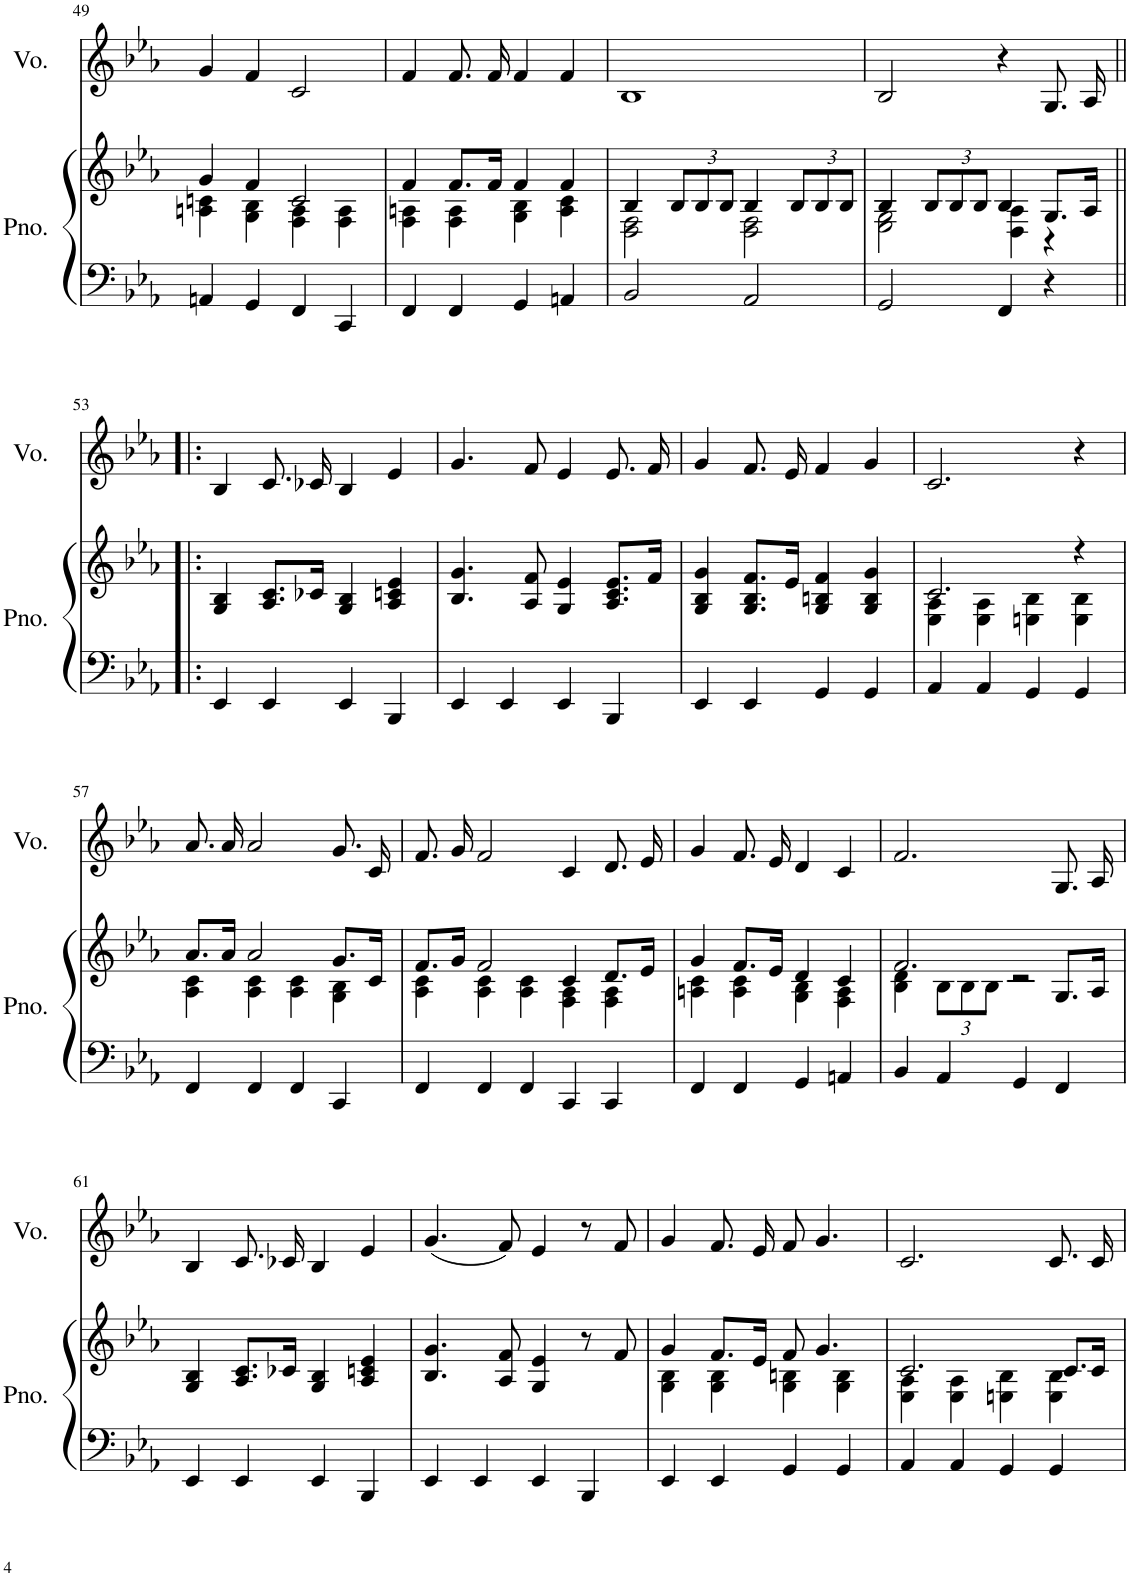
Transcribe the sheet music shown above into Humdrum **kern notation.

**kern	**kern	**kern
*part2	*part2	*part1
*staff3	*staff2	*staff1
*I"Piano	*	*I"Voice
*I'Pno.	*	*I'Vo.
!!LO:PB:g=z
*clefF4	*clefG2	*clefG2
*k[b-e-a-]	*k[b-e-a-]	*k[b-e-a-]
*M4/4	*M4/4	*M4/4
=49	=49	=49
*	*^	*
4AAn/	4g/	4An\ 4cn\	4g/
4GG/	4f/	4G\ 4B-\	4f/
4FF/	2c/	4F\ 4A\	2c/
4CC/	.	4F\ 4A\	.
=50	=50	=50	=50
4FF/	4f/	4F\ 4An\	4f/
4FF/	8.f/L	4F\ 4A\	8.f/L
.	16f/Jk	.	16f/Jk
4GG/	4f/	4G\ 4B-\	4f/
4AAn/	4f/	4A\ 4c\	4f/
=51	=51	=51	=51
2BB-/	4B-/	2D\ 2F\	1B-
*	*Xbrackettup	*	*
.	12B-/L	.	.
.	12B-/	.	.
.	12B-/J	.	.
2AA-/	4B-/	2D\ 2F\	.
.	12B-/L	.	.
.	12B-/	.	.
.	12B-/J	.	.
=52	=52	=52	=52
2GG/	4B-/	2E-\ 2G\	2B-/
.	12B-/L	.	.
.	12B-/	.	.
.	12B-/J	.	.
4FF/	4B-/	4D\ 4A-\	4r
4r	8.G/L	4r	8.G/L
.	16A-/Jk	.	16A-/Jk
*	*v	*v	*
!!LO:LB:g=z
=53!|:	=53!|:	=53!|:
4EE-/	4G/ 4B-/	4B-/
4EE-/	8.A-/ 8.c/L	8.c/L
.	16c-X/Jk	16c-X/Jk
4EE-/	4G/ 4B-/	4B-/
4BBB-/	4A-/ 4cn/ 4e-/	4e-/
=54	=54	=54
4EE-/	4.B-/ 4.g/	4.g/
4EE-/	.	.
.	8A-/ 8f/	8f/
4EE-/	4G/ 4e-/	4e-/
4BBB-/	8.A-/ 8.c/ 8.e-/L	8.e-/L
.	16f/Jk	16f/Jk
=55	=55	=55
4EE-/	4G/ 4B-/ 4g/	4g/
4EE-/	8.G/ 8.B-/ 8.f/L	8.f/L
.	16e-/Jk	16e-/Jk
4GG/	4G/ 4Bn/ 4f/	4f/
4GG/	4G/ 4B/ 4g/	4g/
=56	=56	=56
*	*^	*
4AA-/	2.c/	4E-\ 4A-\	2.c/
4AA-/	.	4E-\ 4A-\	.
4GG/	.	4En\ 4B-\	.
4GG/	4r	4E\ 4B-\	4r
!!LO:LB:g=z
=57	=57	=57	=57
4FF/	8.a-/L	4A-\ 4c\	8.a-/L
.	16a-/Jk	.	16a-/Jk
4FF/	2a-/	4A-\ 4c\	2a-/
4FF/	.	4A-\ 4c\	.
4CC/	8.g/L	4G\ 4B-\	8.g/L
.	16c/Jk	.	16c/Jk
=58	=58	=58	=58
4FF/	8.f/L	4A-\ 4c\	8.f/
.	16g/Jk	.	16g/
4FF/	2f/	4A-\ 4c\	2f/
4FF/	.	4A-\ 4c\	.
4CC/	4c/	4F\ 4A-\	4c/
4CC/	8.d/L	4F\ 4A-\	8.d/
.	16e-/Jk	.	16e-/
=59	=59	=59	=59
4FF/	4g/	4An\ 4c\	4g/
4FF/	8.f/L	4A\ 4c\	8.f/L
.	16e-/Jk	.	16e-/Jk
4GG/	4d/	4G\ 4B-\	4d/
4AAn/	4c/	4F\ 4A\	4c/
=60	=60	=60	=60
4BB-/	2.f/	4B-\ 4d\	2.f/
4AA-/	.	12B-\L	.
.	.	12B-\	.
.	.	12B-\J	.
4GG/	.	2r	.
4FF/	8.G/L	.	8.G/L
.	16A-/Jk	.	16A-/Jk
*	*v	*v	*
!!LO:LB:g=z
=61	=61	=61
4EE-/	4G/ 4B-/	4B-/
4EE-/	8.A-/ 8.c/L	8.c/L
.	16c-X/Jk	16c-X/Jk
4EE-/	4G/ 4B-/	4B-/
4BBB-/	4A-/ 4cn/ 4e-/	4e-/
=62	=62	=62
4EE-/	4.B-/ 4.g/	(4.g/
4EE-/	.	.
.	8A-/ 8f/	8f/)
4EE-/	4G/ 4e-/	4e-/
4BBB-/	8r	8r
.	8f/	8f/
=63	=63	=63
*	*^	*
4EE-/	4g/	4G\ 4B-\	4g/
4EE-/	8.f/L	4G\ 4B-\	8.f/L
.	16e-/Jk	.	16e-/Jk
4GG/	8f/	4G\ 4Bn\	8f/
.	4.g/	.	4.g/
4GG/	.	4G\ 4B\	.
=64	=64	=64	=64
4AA-/	2.c/	4E-\ 4A-\	2.c/
4AA-/	.	4E-\ 4A-\	.
4GG/	.	4En\ 4B-\	.
4GG/	8.c/L	4E\ 4B-\	8.c/L
.	16c/Jk	.	16c/Jk
*	*v	*v	*
=	=	=
*-	*-	*-
